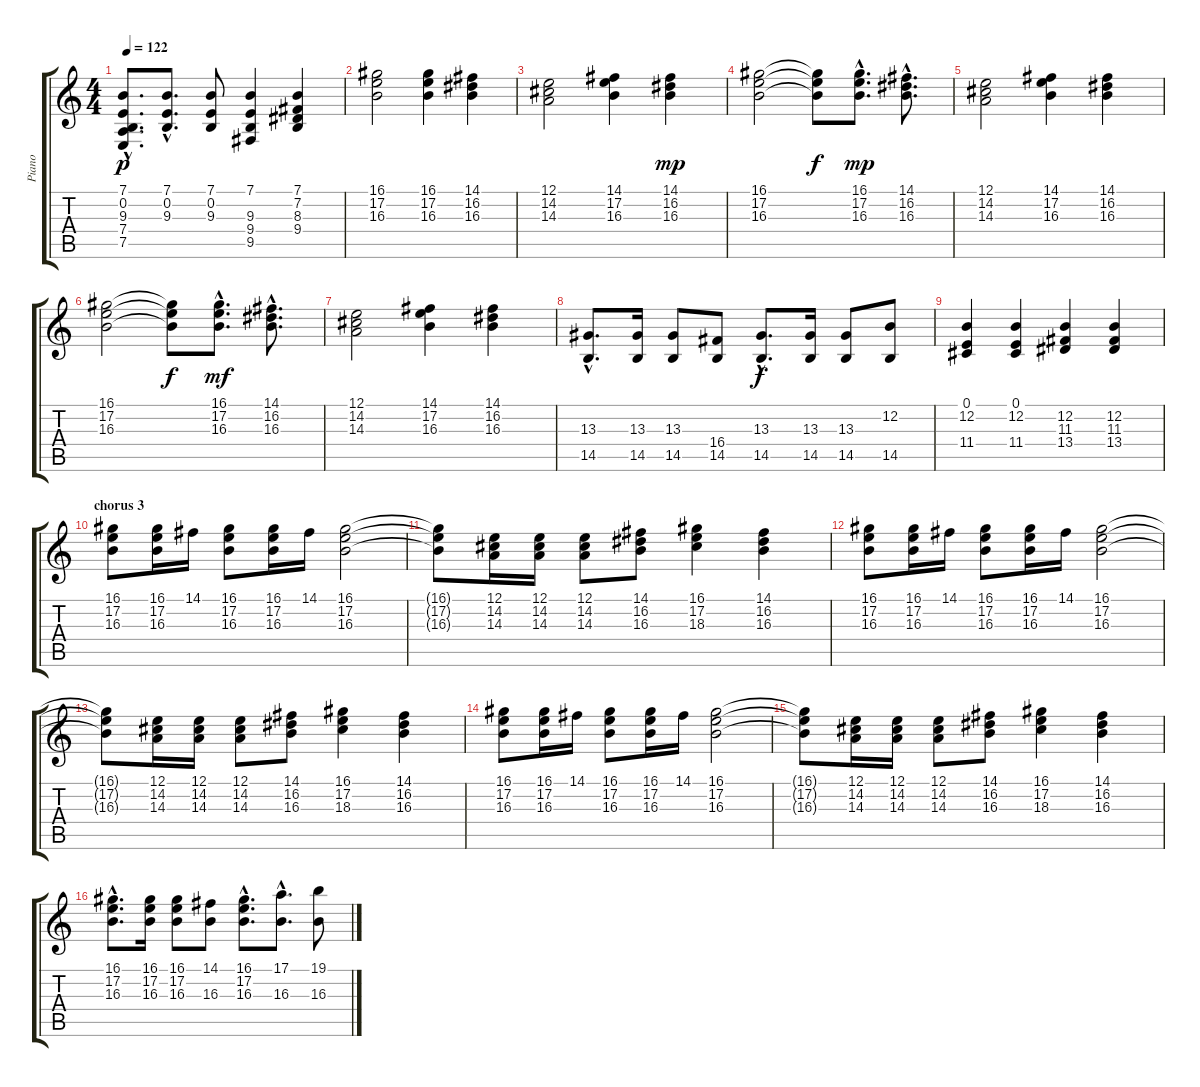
\track ("Piano" "Piano") {instrument acousticgrandpiano}
\staff {score tabs}
\tuning (E4 B3 G3 D3 A2 E2) {hide}
\ts (4 4)
\tempo 122
\clef g2
\ks c
(7.1{hac} 0.2{hac} 9.3{hac} 7.4 7.5).8{d dy p} (7.1{hac} 0.2{hac} 9.3{hac}).8{d} (7.1 0.2 9.3).8 (7.1 9.3 9.4 9.5).4 (7.1 7.2 8.3 9.4).4 |
(16.1 17.2 16.3).2 (16.1 17.2 16.3).4 (14.1 16.2 16.3).4 |
(12.1 14.2 14.3).2 (14.1 17.2 16.3).4 (14.1 16.2 16.3).4{dy mp} |
(16.1 17.2 16.3).2 (16.1{t} 17.2{t} 16.3{t}).8{dy f} (16.1{hac} 17.2{hac} 16.3{hac}).8{d dy mp} (14.1{hac} 16.2{hac} 16.3{hac}).8{d} |
(12.1 14.2 14.3).2 (14.1 17.2 16.3).4 (14.1 16.2 16.3).4 |
(16.1 17.2 16.3).2 (16.1{t} 17.2{t} 16.3{t}).8{dy f} (16.1{hac} 17.2{hac} 16.3{hac}).8{d dy mf} (14.1{hac} 16.2{hac} 16.3{hac}).8{d} |
(12.1 14.2 14.3).2 (14.1 17.2 16.3).4 (14.1 16.2 16.3).4 |
(13.3{hac} 14.5{hac}).8{d} (13.3 14.5).16 (13.3 14.5).8 (16.4 14.5).8 (13.3{hac} 14.5{hac}).8{d dy f} (13.3 14.5).16 (13.3 14.5).8 (12.2 14.5).8 |
(0.1 12.2 11.4).4 (0.1 12.2 11.4).4 (12.2 11.3 13.4).4 (12.2 11.3 13.4).4 |
\section ("" "chorus 3")
(16.1 17.2 16.3).8 (16.1 17.2 16.3).16 14.1.16 (16.1 17.2 16.3).8 (16.1 17.2 16.3).16 14.1.16 (16.1 17.2 16.3).2 |
(16.1{t} 17.2{t} 16.3{t}).8 (12.1 14.2 14.3).16 (12.1 14.2 14.3).16 (12.1 14.2 14.3).8 (14.1 16.2 16.3).8 (16.1 17.2 18.3).4 (14.1 16.2 16.3).4 |
(16.1 17.2 16.3).8 (16.1 17.2 16.3).16 14.1.16 (16.1 17.2 16.3).8 (16.1 17.2 16.3).16 14.1.16 (16.1 17.2 16.3).2 |
(16.1{t} 17.2{t} 16.3{t}).8 (12.1 14.2 14.3).16 (12.1 14.2 14.3).16 (12.1 14.2 14.3).8 (14.1 16.2 16.3).8 (16.1 17.2 18.3).4 (14.1 16.2 16.3).4 |
(16.1 17.2 16.3).8 (16.1 17.2 16.3).16 14.1.16 (16.1 17.2 16.3).8 (16.1 17.2 16.3).16 14.1.16 (16.1 17.2 16.3).2 |
(16.1{t} 17.2{t} 16.3{t}).8 (12.1 14.2 14.3).16 (12.1 14.2 14.3).16 (12.1 14.2 14.3).8 (14.1 16.2 16.3).8 (16.1 17.2 18.3).4 (14.1 16.2 16.3).4 |
(16.1{hac} 17.2{hac} 16.3{hac}).8{d} (16.1 17.2 16.3).16 (16.1 17.2 16.3).8 (14.1 16.3).8 (16.1{hac} 17.2{hac} 16.3{hac}).8{d} (17.1{hac} 16.3{hac}).8{d} (19.1 16.3).8
